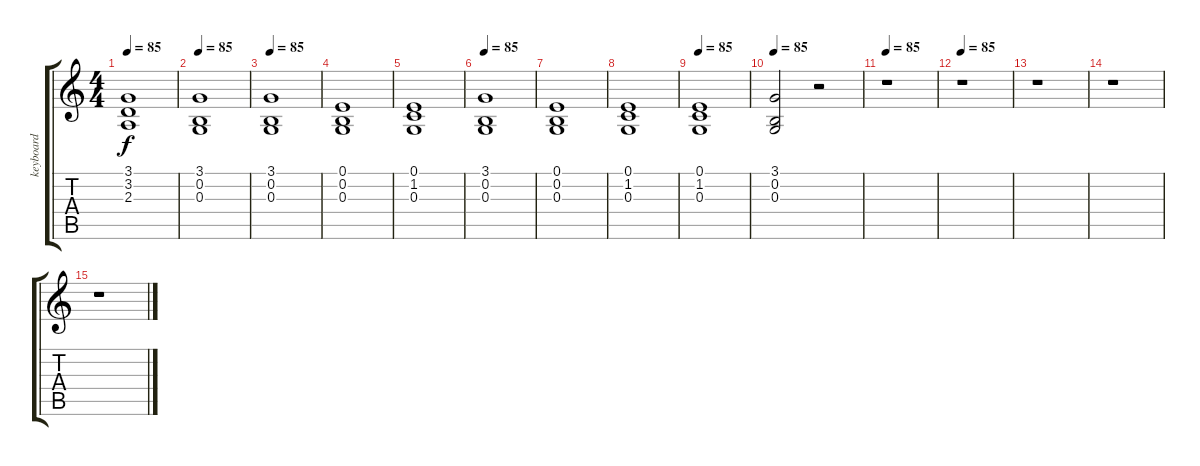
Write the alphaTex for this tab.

\track ("keyboard" "keyboard") {instrument stringensemble2}
\staff {score tabs}
\tuning (E4 B3 G3 D3 A2 E2) {hide}
\ts (4 4)
\tempo 85
\clef g2
\ks c
(3.1 3.2 2.3).1{dy f} |
\tempo 85
(3.1 0.2 0.3).1 |
\tempo 85
(3.1 0.2 0.3).1 |
(0.1 0.2 0.3).1 |
(0.1 1.2 0.3).1 |
\tempo 85
(3.1 0.2 0.3).1 |
(0.1 0.2 0.3).1 |
(0.1 1.2 0.3).1 |
\tempo 85
(0.1 1.2 0.3).1 |
\tempo 85
(3.1 0.2 0.3).2 r.2 |
\tempo 85
r.1 |
\tempo 85
r.1 |
r.1 |
r.1 |
r.1
